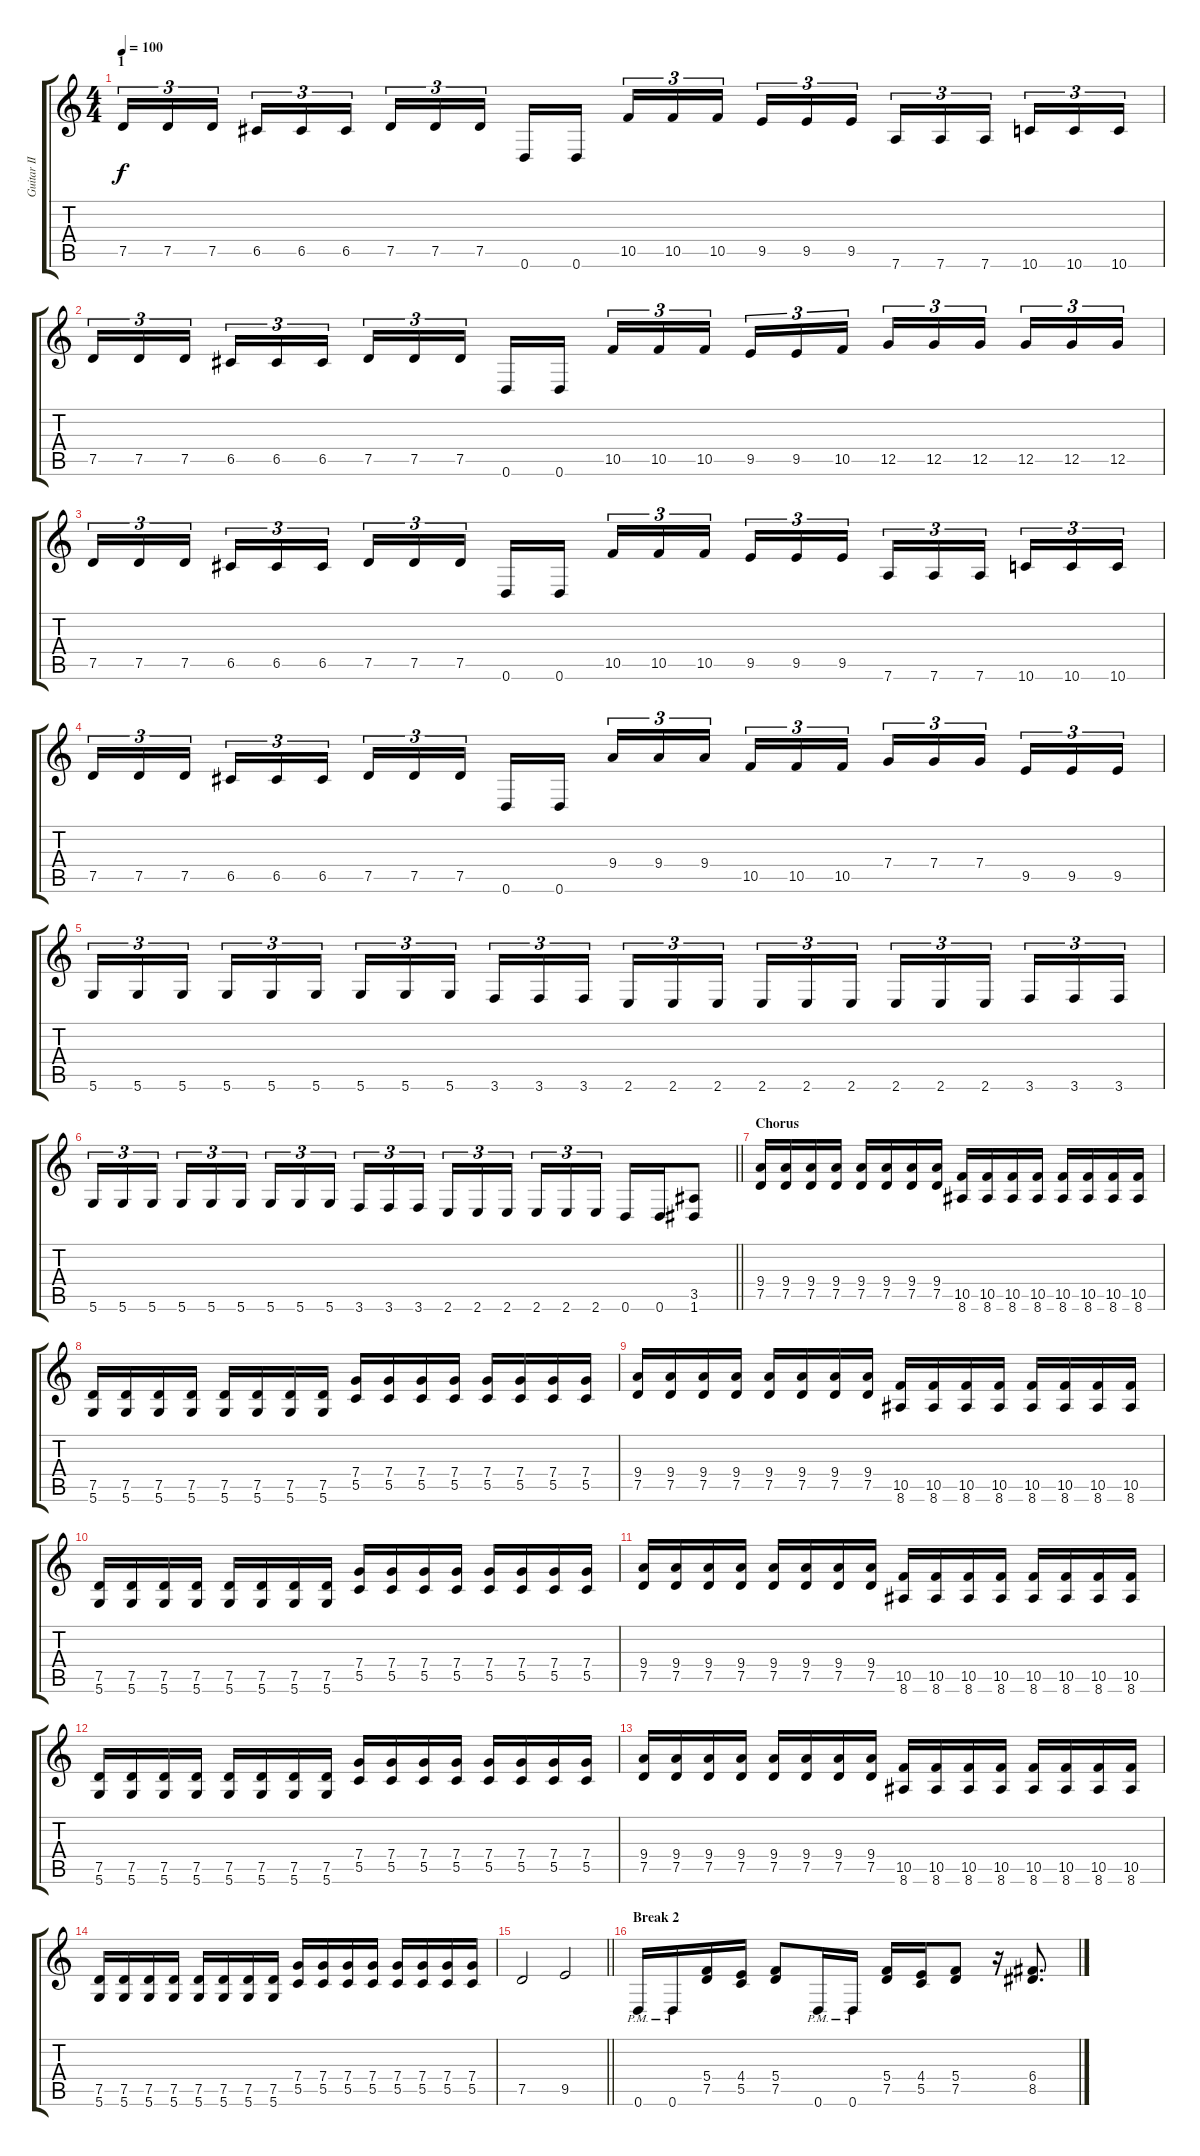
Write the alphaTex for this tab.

\track ("Guitar II" "Guitar II") {instrument distortionguitar}
\staff {score tabs}
\tuning (D4 A3 F3 C3 G2 D2) {hide}
\ts (4 4)
\section ("" "1")
\tempo 100
\clef g2
\ks c
7.5.16{tu (3 2) dy f} 7.5.16{tu (3 2)} 7.5.16{tu (3 2) beam splitsecondary} 6.5.16{tu (3 2)} 6.5.16{tu (3 2)} 6.5.16{tu (3 2)} 7.5.16{tu (3 2)} 7.5.16{tu (3 2)} 7.5.16{tu (3 2) beam splitsecondary} 0.6.16 0.6.16 10.5.16{tu (3 2)} 10.5.16{tu (3 2)} 10.5.16{tu (3 2) beam splitsecondary} 9.5.16{tu (3 2)} 9.5.16{tu (3 2)} 9.5.16{tu (3 2)} 7.6.16{tu (3 2)} 7.6.16{tu (3 2)} 7.6.16{tu (3 2) beam splitsecondary} 10.6.16{tu (3 2)} 10.6.16{tu (3 2)} 10.6.16{tu (3 2)} |
7.5.16{tu (3 2)} 7.5.16{tu (3 2)} 7.5.16{tu (3 2) beam splitsecondary} 6.5.16{tu (3 2)} 6.5.16{tu (3 2)} 6.5.16{tu (3 2)} 7.5.16{tu (3 2)} 7.5.16{tu (3 2)} 7.5.16{tu (3 2) beam splitsecondary} 0.6.16 0.6.16 10.5.16{tu (3 2)} 10.5.16{tu (3 2)} 10.5.16{tu (3 2) beam splitsecondary} 9.5.16{tu (3 2)} 9.5.16{tu (3 2)} 10.5.16{tu (3 2)} 12.5.16{tu (3 2)} 12.5.16{tu (3 2)} 12.5.16{tu (3 2) beam splitsecondary} 12.5.16{tu (3 2)} 12.5.16{tu (3 2)} 12.5.16{tu (3 2)} |
7.5.16{tu (3 2)} 7.5.16{tu (3 2)} 7.5.16{tu (3 2) beam splitsecondary} 6.5.16{tu (3 2)} 6.5.16{tu (3 2)} 6.5.16{tu (3 2)} 7.5.16{tu (3 2)} 7.5.16{tu (3 2)} 7.5.16{tu (3 2) beam splitsecondary} 0.6.16 0.6.16 10.5.16{tu (3 2)} 10.5.16{tu (3 2)} 10.5.16{tu (3 2) beam splitsecondary} 9.5.16{tu (3 2)} 9.5.16{tu (3 2)} 9.5.16{tu (3 2)} 7.6.16{tu (3 2)} 7.6.16{tu (3 2)} 7.6.16{tu (3 2) beam splitsecondary} 10.6.16{tu (3 2)} 10.6.16{tu (3 2)} 10.6.16{tu (3 2)} |
7.5.16{tu (3 2)} 7.5.16{tu (3 2)} 7.5.16{tu (3 2) beam splitsecondary} 6.5.16{tu (3 2)} 6.5.16{tu (3 2)} 6.5.16{tu (3 2)} 7.5.16{tu (3 2)} 7.5.16{tu (3 2)} 7.5.16{tu (3 2) beam splitsecondary} 0.6.16 0.6.16 9.4.16{tu (3 2)} 9.4.16{tu (3 2)} 9.4.16{tu (3 2) beam splitsecondary} 10.5.16{tu (3 2)} 10.5.16{tu (3 2)} 10.5.16{tu (3 2)} 7.4.16{tu (3 2)} 7.4.16{tu (3 2)} 7.4.16{tu (3 2) beam splitsecondary} 9.5.16{tu (3 2)} 9.5.16{tu (3 2)} 9.5.16{tu (3 2)} |
5.6.16{tu (3 2)} 5.6.16{tu (3 2)} 5.6.16{tu (3 2) beam splitsecondary} 5.6.16{tu (3 2)} 5.6.16{tu (3 2)} 5.6.16{tu (3 2)} 5.6.16{tu (3 2)} 5.6.16{tu (3 2)} 5.6.16{tu (3 2) beam splitsecondary} 3.6.16{tu (3 2)} 3.6.16{tu (3 2)} 3.6.16{tu (3 2)} 2.6.16{tu (3 2)} 2.6.16{tu (3 2)} 2.6.16{tu (3 2) beam splitsecondary} 2.6.16{tu (3 2)} 2.6.16{tu (3 2)} 2.6.16{tu (3 2)} 2.6.16{tu (3 2)} 2.6.16{tu (3 2)} 2.6.16{tu (3 2) beam splitsecondary} 3.6.16{tu (3 2)} 3.6.16{tu (3 2)} 3.6.16{tu (3 2)} |
\barLineRight lightlight
5.6.16{tu (3 2)} 5.6.16{tu (3 2)} 5.6.16{tu (3 2) beam splitsecondary} 5.6.16{tu (3 2)} 5.6.16{tu (3 2)} 5.6.16{tu (3 2)} 5.6.16{tu (3 2)} 5.6.16{tu (3 2)} 5.6.16{tu (3 2) beam splitsecondary} 3.6.16{tu (3 2)} 3.6.16{tu (3 2)} 3.6.16{tu (3 2)} 2.6.16{tu (3 2)} 2.6.16{tu (3 2)} 2.6.16{tu (3 2) beam splitsecondary} 2.6.16{tu (3 2)} 2.6.16{tu (3 2)} 2.6.16{tu (3 2)} 0.6.16 0.6.16 (3.5 1.6).8 |
\section ("" "Chorus")
(9.4 7.5).16{volume 12} (9.4 7.5).16 (9.4 7.5).16 (9.4 7.5).16 (9.4 7.5).16 (9.4 7.5).16 (9.4 7.5).16 (9.4 7.5).16 (10.5 8.6).16 (10.5 8.6).16 (10.5 8.6).16 (10.5 8.6).16 (10.5 8.6).16 (10.5 8.6).16 (10.5 8.6).16 (10.5 8.6).16 |
(7.5 5.6).16 (7.5 5.6).16 (7.5 5.6).16 (7.5 5.6).16 (7.5 5.6).16 (7.5 5.6).16 (7.5 5.6).16 (7.5 5.6).16 (7.4 5.5).16 (7.4 5.5).16 (7.4 5.5).16 (7.4 5.5).16 (7.4 5.5).16 (7.4 5.5).16 (7.4 5.5).16 (7.4 5.5).16 |
(9.4 7.5).16{volume 12} (9.4 7.5).16 (9.4 7.5).16 (9.4 7.5).16 (9.4 7.5).16 (9.4 7.5).16 (9.4 7.5).16 (9.4 7.5).16 (10.5 8.6).16 (10.5 8.6).16 (10.5 8.6).16 (10.5 8.6).16 (10.5 8.6).16 (10.5 8.6).16 (10.5 8.6).16 (10.5 8.6).16 |
(7.5 5.6).16 (7.5 5.6).16 (7.5 5.6).16 (7.5 5.6).16 (7.5 5.6).16 (7.5 5.6).16 (7.5 5.6).16 (7.5 5.6).16 (7.4 5.5).16 (7.4 5.5).16 (7.4 5.5).16 (7.4 5.5).16 (7.4 5.5).16 (7.4 5.5).16 (7.4 5.5).16 (7.4 5.5).16 |
(9.4 7.5).16{volume 12} (9.4 7.5).16 (9.4 7.5).16 (9.4 7.5).16 (9.4 7.5).16 (9.4 7.5).16 (9.4 7.5).16 (9.4 7.5).16 (10.5 8.6).16 (10.5 8.6).16 (10.5 8.6).16 (10.5 8.6).16 (10.5 8.6).16 (10.5 8.6).16 (10.5 8.6).16 (10.5 8.6).16 |
(7.5 5.6).16 (7.5 5.6).16 (7.5 5.6).16 (7.5 5.6).16 (7.5 5.6).16 (7.5 5.6).16 (7.5 5.6).16 (7.5 5.6).16 (7.4 5.5).16 (7.4 5.5).16 (7.4 5.5).16 (7.4 5.5).16 (7.4 5.5).16 (7.4 5.5).16 (7.4 5.5).16 (7.4 5.5).16 |
(9.4 7.5).16{volume 12} (9.4 7.5).16 (9.4 7.5).16 (9.4 7.5).16 (9.4 7.5).16 (9.4 7.5).16 (9.4 7.5).16 (9.4 7.5).16 (10.5 8.6).16 (10.5 8.6).16 (10.5 8.6).16 (10.5 8.6).16 (10.5 8.6).16 (10.5 8.6).16 (10.5 8.6).16 (10.5 8.6).16 |
(7.5 5.6).16 (7.5 5.6).16 (7.5 5.6).16 (7.5 5.6).16 (7.5 5.6).16 (7.5 5.6).16 (7.5 5.6).16 (7.5 5.6).16 (7.4 5.5).16 (7.4 5.5).16 (7.4 5.5).16 (7.4 5.5).16 (7.4 5.5).16 (7.4 5.5).16 (7.4 5.5).16 (7.4 5.5).16 |
\barLineRight lightlight
7.5.2 9.5.2 |
\section ("" "Break 2")
0.6{pm}.16 0.6{pm}.16 (5.4 7.5).16 (4.4 5.5).16 (5.4 7.5).8 0.6{pm}.16 0.6{pm}.16 (5.4 7.5).16 (4.4 5.5).16 (5.4 7.5).8 r.16 (6.4 8.5).8{d}
